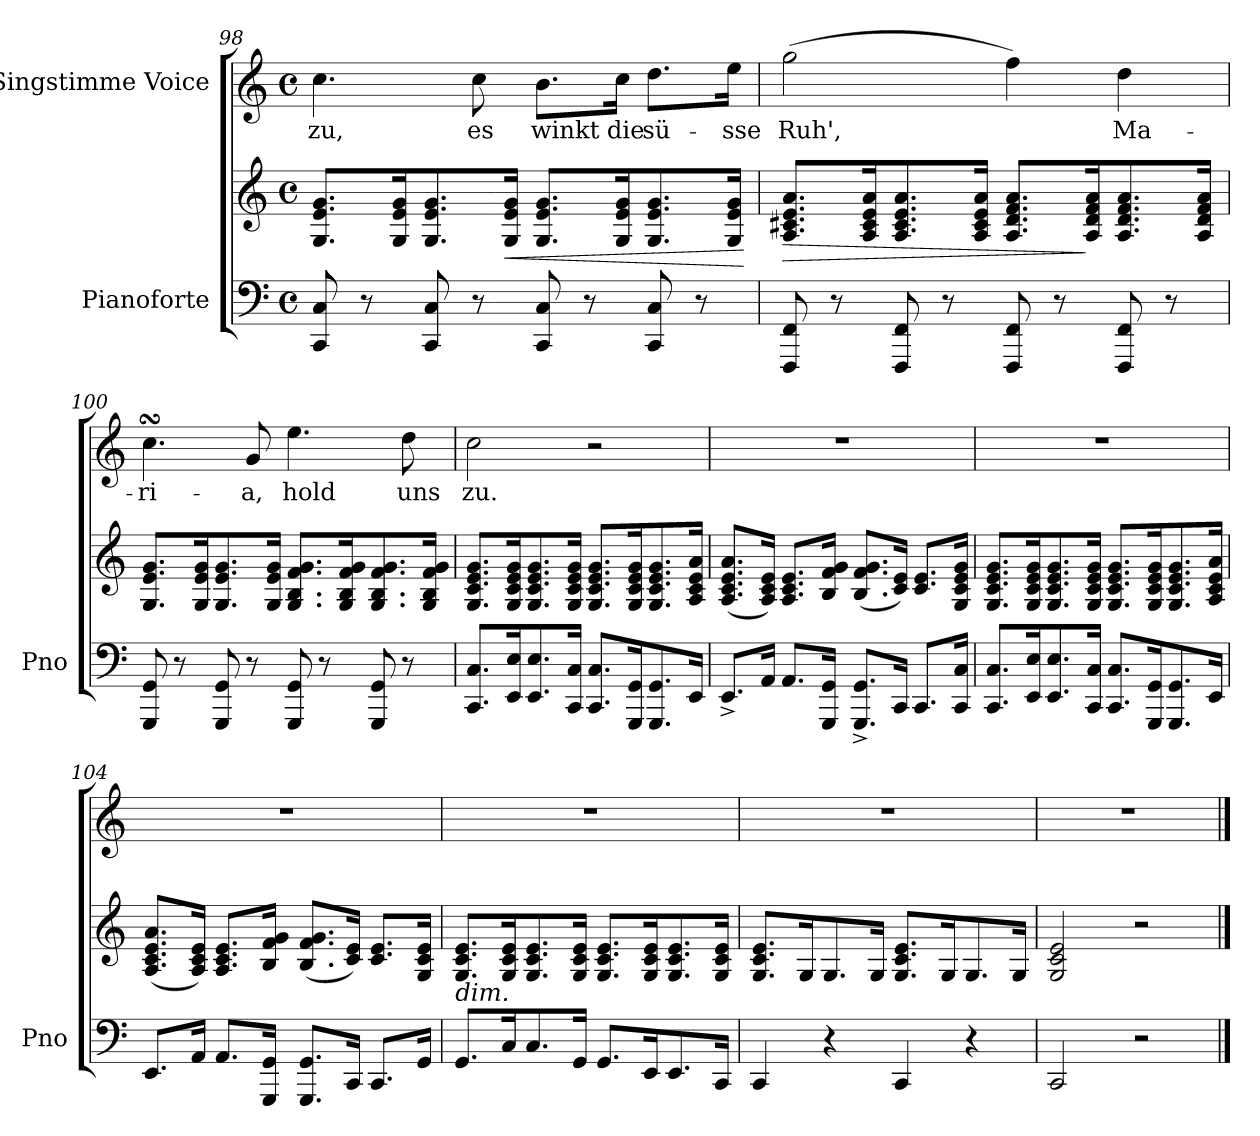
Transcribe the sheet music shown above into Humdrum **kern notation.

**kern	**kern	**dynam	**kern	**text
*part2	*part2	*part2	*part1	*part1
*staff3	*staff2	*staff2/3	*staff1	*staff1
*I"Pianoforte	*	*	*I"Singstimme Voice	*
*I'Pno	*	*	*	*
*clefF4	*clefG2	*	*clefG2	*
*k[]	*k[]	*	*k[]	*
*M4/4	*M4/4	*	*M4/4	*
*met(c)	*met(c)	*	*met(c)	*
=98	=98	=98	=98	=98
!	!	!	!	!LO:LY:b
8CC/ 8C/	8.G/ 8.e/ 8.g/L	.	4.cc\	zu,
8r	.	.	.	.
.	16G/ 16e/ 16g/K	.	.	.
8CC/ 8C/	8.G/ 8.e/ 8.g/	.	.	.
!	!	!	!	!LO:LY:b
8r	.	.	8cc\	es
!	!	!LO:HP:b	!	!
.	16G/ 16e/ 16g/Jk	<	.	.
!	!	!	!	!LO:LY:b
8CC/ 8C/	8.G/ 8.e/ 8.g/L	.	8.b\L	winkt
8r	.	.	.	.
!	!	!	!	!LO:LY:b
.	16G/ 16e/ 16g/K	.	16cc\Jk	die
!	!	!	!	!LO:LY:b
8CC/ 8C/	8.G/ 8.e/ 8.g/	.	8.dd\L	sü-
8r	.	.	.	.
!	!	!	!	!LO:LY:b
.	16G/ 16e/ 16g/Jk	.	16ee\Jk	-sse
.	.	[	.	.
!!LO:LB:g=z
=99	=99	=99	=99	=99
!	!	!LO:HP:b	!	!LO:LY:b
8FFF/ 8FF/	8.A/ 8.c#X/ 8.e/ 8.a/L	>	(>2gg\	Ruh',
8r	.	.	.	.
.	16A/ 16c#/ 16e/ 16a/K	.	.	.
8FFF/ 8FF/	8.A/ 8.c#/ 8.e/ 8.a/	.	.	.
8r	.	.	.	.
.	16A/ 16c#/ 16e/ 16a/Jk	.	.	.
8FFF/ 8FF/	8.A/ 8.d/ 8.f/ 8.a/L	.	4ff\)	.
8r	.	.	.	.
.	16A/ 16d/ 16f/ 16a/K	]	.	.
!	!	!	!	!LO:LY:b
8FFF/ 8FF/	8.A/ 8.d/ 8.f/ 8.a/	.	4dd\	Ma-
8r	.	.	.	.
.	16A/ 16d/ 16f/ 16a/Jk	.	.	.
=100	=100	=100	=100	=100
!	!	!	!	!LO:LY:b
8GGG/ 8GG/	8.G/ 8.e/ 8.g/L	.	4.ccsSSs\	-ri-
8r	.	.	.	.
.	16G/ 16e/ 16g/K	.	.	.
8GGG/ 8GG/	8.G/ 8.e/ 8.g/	.	.	.
!	!	!	!	!LO:LY:b
8r	.	.	8g/	-a,
.	16G/ 16e/ 16g/Jk	.	.	.
!	!	!	!	!LO:LY:b
8GGG/ 8GG/	8.G/ 8.B/ 8.f/ 8.g/L	.	4.ee\	hold
8r	.	.	.	.
.	16G/ 16B/ 16f/ 16g/K	.	.	.
8GGG/ 8GG/	8.G/ 8.B/ 8.f/ 8.g/	.	.	.
!	!	!	!	!LO:LY:b
8r	.	.	8dd\	uns
.	16G/ 16B/ 16f/ 16g/Jk	.	.	.
=101	=101	=101	=101	=101
!	!	!	!	!LO:LY:b
8.CC/ 8.C/L	8.G/ 8.c/ 8.e/ 8.g/L	.	2cc\	zu.
16EE/ 16E/K	16G/ 16c/ 16e/ 16g/K	.	.	.
8.EE/ 8.E/	8.G/ 8.c/ 8.e/ 8.g/	.	.	.
16CC/ 16C/Jk	16G/ 16c/ 16e/ 16g/Jk	.	.	.
8.CC/ 8.C/L	8.G/ 8.c/ 8.e/ 8.g/L	.	2r	.
16GGG/ 16GG/K	16G/ 16c/ 16e/ 16g/K	.	.	.
8.GGG/ 8.GG/	8.G/ 8.c/ 8.e/ 8.g/	.	.	.
16EE/Jk	16A/ 16c/ 16e/ 16a/Jk	.	.	.
=102	=102	=102	=102	=102
8.EE^/L	(>8.A/ 8.c/ 8.e/ 8.a/L	.	1r	.
16AA/Jk	16A/ 16c/ 16e/Jk)	.	.	.
8.AA/L	8.A/ 8.c/ 8.e/L	.	.	.
16GGG/ 16GG/Jk	16B/ 16f/ 16g/Jk	.	.	.
8.GGG/^ 8.GG/^L	(<8.B/ 8.f/ 8.g/L	.	.	.
16CC/Jk	16c/ 16e/Jk)	.	.	.
8.CC/L	8.c/ 8.e/L	.	.	.
16CC/ 16C/Jk	16G/ 16c/ 16e/ 16g/Jk	.	.	.
!!LO:LB:g=z
=103	=103	=103	=103	=103
8.CC/ 8.C/L	8.G/ 8.c/ 8.e/ 8.g/L	.	1r	.
16EE/ 16E/K	16G/ 16c/ 16e/ 16g/K	.	.	.
8.EE/ 8.E/	8.G/ 8.c/ 8.e/ 8.g/	.	.	.
16CC/ 16C/Jk	16G/ 16c/ 16e/ 16g/Jk	.	.	.
8.CC/ 8.C/L	8.G/ 8.c/ 8.e/ 8.g/L	.	.	.
16GGG/ 16GG/K	16G/ 16c/ 16e/ 16g/K	.	.	.
8.GGG/ 8.GG/	8.G/ 8.c/ 8.e/ 8.g/	.	.	.
16EE/Jk	16A/ 16c/ 16e/ 16a/Jk	.	.	.
=104	=104	=104	=104	=104
8.EE/L	(>8.A/ 8.c/ 8.e/ 8.a/L	.	1r	.
16AA/Jk	16A/ 16c/ 16e/Jk)	.	.	.
8.AA/L	8.A/ 8.c/ 8.e/L	.	.	.
16GGG/ 16GG/Jk	16B/ 16f/ 16g/Jk	.	.	.
8.GGG/ 8.GG/L	(<8.B/ 8.f/ 8.g/L	.	.	.
16CC/Jk	16c/ 16e/Jk)	.	.	.
8.CC/L	8.c/ 8.e/L	.	.	.
16GG/Jk	16G/ 16c/ 16e/Jk	.	.	.
=105	=105	=105	=105	=105
!	!LO:TX:b:i:t=dim.	!	!	!
8.GG/L	8.G/ 8.c/ 8.e/L	.	1r	.
16C/K	16G/ 16c/ 16e/K	.	.	.
8.C/	8.G/ 8.c/ 8.e/	.	.	.
16GG/Jk	16G/ 16c/ 16e/Jk	.	.	.
8.GG/L	8.G/ 8.c/ 8.e/L	.	.	.
16EE/K	16G/ 16c/ 16e/K	.	.	.
8.EE/	8.G/ 8.c/ 8.e/	.	.	.
16CC/Jk	16G/ 16c/ 16e/Jk	.	.	.
=106	=106	=106	=106	=106
4CC/	8.G/ 8.c/ 8.e/L	.	1r	.
.	16G/K	.	.	.
4r	8.G/	.	.	.
.	16G/Jk	.	.	.
4CC/	8.G/ 8.c/ 8.e/L	.	.	.
.	16G/K	.	.	.
4r	8.G/	.	.	.
.	16G/Jk	.	.	.
=107	=107	=107	=107	=107
2CC/	2G/ 2c/ 2e/	.	1r	.
2r	2r	.	.	.
==	==	==	==	==
*-	*-	*-	*-	*-
